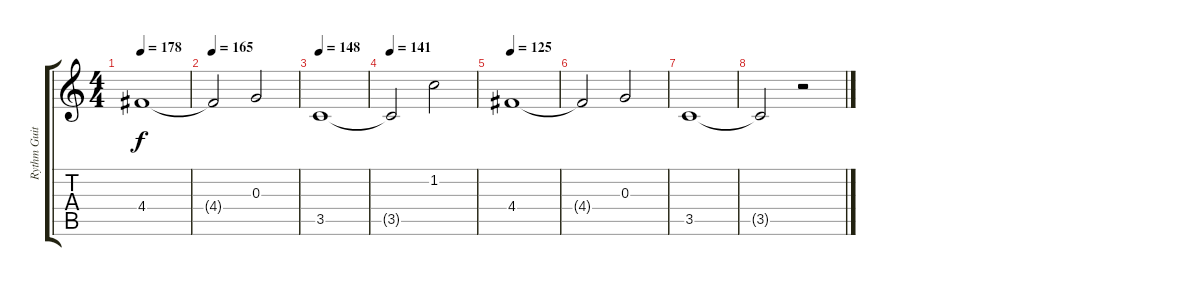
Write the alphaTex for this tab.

\track ("Rythm Guitar" "Rythm Guit") {instrument distortionguitar}
\staff {score tabs}
\tuning (E4 B3 G3 D3 A2 E2) {hide}
\ts (4 4)
\tempo 178
\clef g2
\ks c
4.4.1{dy f} |
\tempo 165
4.4{t}.2 0.3.2 |
\tempo 148
3.5.1 |
\tempo 141
3.5{t}.2 1.2.2 |
\tempo 125
4.4.1 |
4.4{t}.2 0.3.2 |
3.5.1 |
3.5{t}.2 r.2
